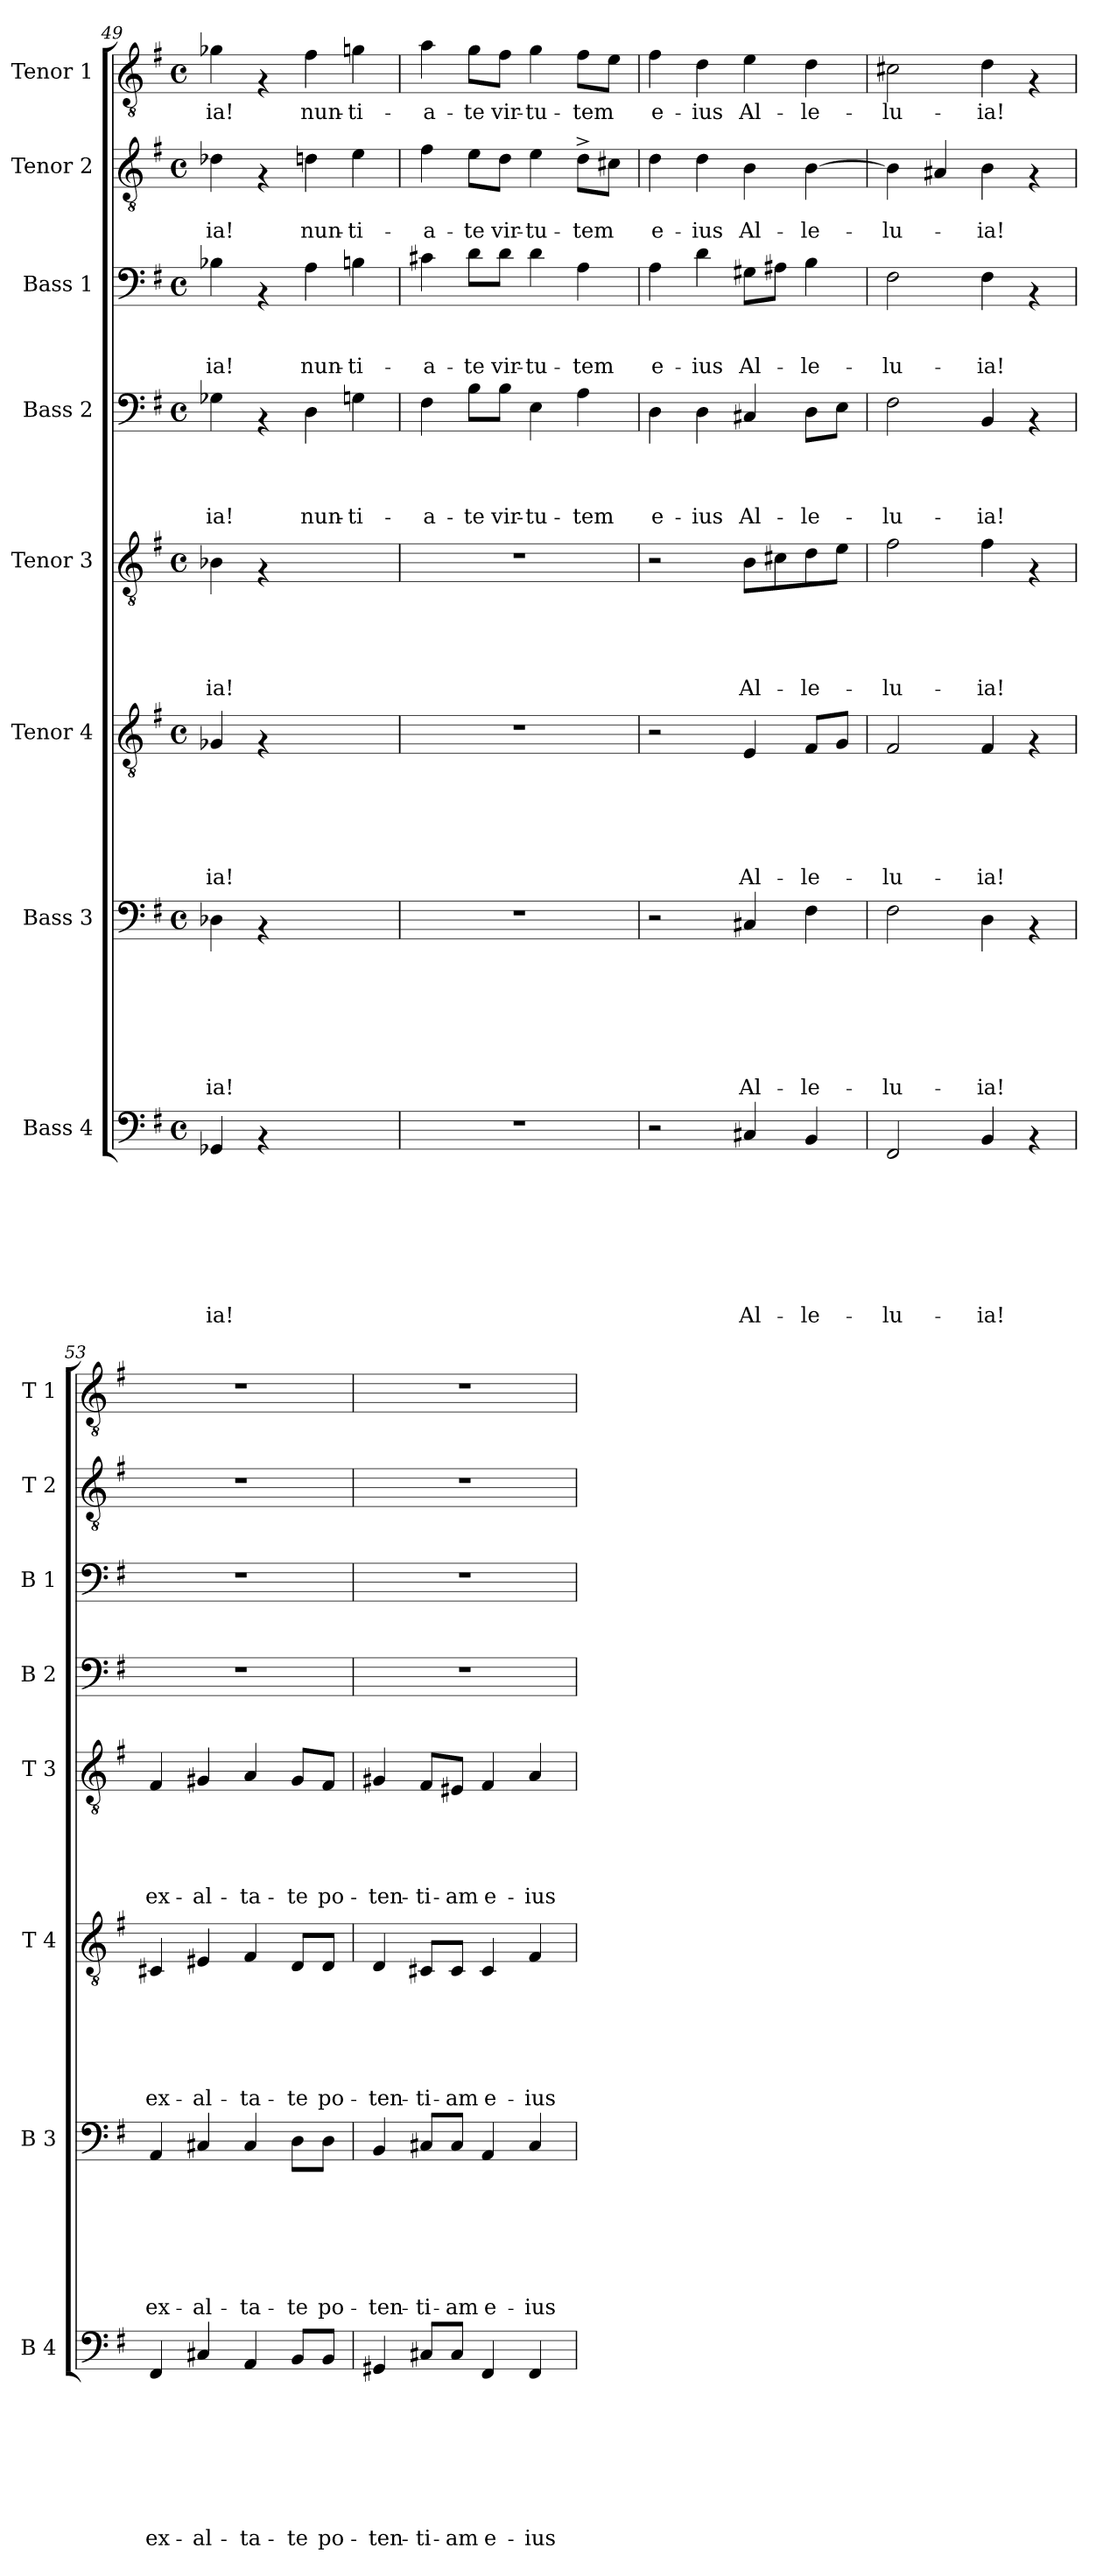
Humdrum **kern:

**kern	**text	**text	**text	**text	**text	**text	**text	**text	**kern	**text	**text	**text	**text	**text	**text	**text	**kern	**text	**text	**text	**text	**text	**text	**kern	**text	**text	**text	**text	**text	**kern	**text	**text	**text	**text	**kern	**text	**text	**text	**kern	**text	**text	**kern	**text
*part8	*part8	*part8	*part8	*part8	*part8	*part8	*part8	*part8	*part7	*part7	*part7	*part7	*part7	*part7	*part7	*part7	*part6	*part6	*part6	*part6	*part6	*part6	*part6	*part5	*part5	*part5	*part5	*part5	*part5	*part4	*part4	*part4	*part4	*part4	*part3	*part3	*part3	*part3	*part2	*part2	*part2	*part1	*part1
*staff8	*staff8	*staff8	*staff8	*staff8	*staff8	*staff8	*staff8	*staff8	*staff7	*staff7	*staff7	*staff7	*staff7	*staff7	*staff7	*staff7	*staff6	*staff6	*staff6	*staff6	*staff6	*staff6	*staff6	*staff5	*staff5	*staff5	*staff5	*staff5	*staff5	*staff4	*staff4	*staff4	*staff4	*staff4	*staff3	*staff3	*staff3	*staff3	*staff2	*staff2	*staff2	*staff1	*staff1
*I"Bass 4	*	*	*	*	*	*	*	*	*I"Bass 3	*	*	*	*	*	*	*	*I"Tenor 4	*	*	*	*	*	*	*I"Tenor 3	*	*	*	*	*	*I"Bass 2	*	*	*	*	*I"Bass 1	*	*	*	*I"Tenor 2	*	*	*I"Tenor 1	*
*I'B 4	*	*	*	*	*	*	*	*	*I'B 3	*	*	*	*	*	*	*	*I'T 4	*	*	*	*	*	*	*I'T 3	*	*	*	*	*	*I'B 2	*	*	*	*	*I'B 1	*	*	*	*I'T 2	*	*	*I'T 1	*
*clefF4	*	*	*	*	*	*	*	*	*clefF4	*	*	*	*	*	*	*	*clefGv2	*	*	*	*	*	*	*clefGv2	*	*	*	*	*	*clefF4	*	*	*	*	*clefF4	*	*	*	*clefGv2	*	*	*clefGv2	*
*k[f#]	*	*	*	*	*	*	*	*	*k[f#]	*	*	*	*	*	*	*	*k[f#]	*	*	*	*	*	*	*k[f#]	*	*	*	*	*	*k[f#]	*	*	*	*	*k[f#]	*	*	*	*k[f#]	*	*	*k[f#]	*
*G:	*	*	*	*	*	*	*	*	*G:	*	*	*	*	*	*	*	*G:	*	*	*	*	*	*	*G:	*	*	*	*	*	*G:	*	*	*	*	*G:	*	*	*	*G:	*	*	*G:	*
*M4/4	*	*	*	*	*	*	*	*	*M4/4	*	*	*	*	*	*	*	*M4/4	*	*	*	*	*	*	*M4/4	*	*	*	*	*	*M4/4	*	*	*	*	*M4/4	*	*	*	*M4/4	*	*	*M4/4	*
*met(c)	*	*	*	*	*	*	*	*	*met(c)	*	*	*	*	*	*	*	*met(c)	*	*	*	*	*	*	*met(c)	*	*	*	*	*	*met(c)	*	*	*	*	*met(c)	*	*	*	*met(c)	*	*	*met(c)	*
=49	=49	=49	=49	=49	=49	=49	=49	=49	=49	=49	=49	=49	=49	=49	=49	=49	=49	=49	=49	=49	=49	=49	=49	=49	=49	=49	=49	=49	=49	=49	=49	=49	=49	=49	=49	=49	=49	=49	=49	=49	=49	=49	=49
!	!	!	!	!	!	!	!	!LO:LY:b	!	!	!	!	!	!	!	!LO:LY:b	!	!	!	!	!	!	!LO:LY:b	!	!	!	!	!	!LO:LY:b	!	!	!	!	!LO:LY:b	!	!	!	!LO:LY:b	!	!	!LO:LY:b	!	!LO:LY:b
4GG-X/	.	.	.	.	.	.	.	-ia!	4D-X\	.	.	.	.	.	.	-ia!	4G-X/	.	.	.	.	.	-ia!	4B-X\	.	.	.	.	-ia!	4G-X\	.	.	.	-ia!	4B-X\	.	.	-ia!	4d-X\	.	-ia!	4g-X\	-ia!
4rAA	.	.	.	.	.	.	.	.	4rAA	.	.	.	.	.	.	.	4rF	.	.	.	.	.	.	4rF	.	.	.	.	.	4rAA	.	.	.	.	4rAA	.	.	.	4rF	.	.	4rF	.
!	!	!	!	!	!	!	!	!	!	!	!	!	!	!	!	!	!	!	!	!	!	!	!	!	!	!	!	!	!	!	!	!	!	!LO:LY:b	!	!	!	!LO:LY:b	!	!	!LO:LY:b	!	!LO:LY:b
2ryy	.	.	.	.	.	.	.	.	2ryy	.	.	.	.	.	.	.	2ryy	.	.	.	.	.	.	2ryy	.	.	.	.	.	4D\	.	.	.	nun-	4A\	.	.	nun-	4dn\	.	nun-	4f#\	nun-
!	!	!	!	!	!	!	!	!	!	!	!	!	!	!	!	!	!	!	!	!	!	!	!	!	!	!	!	!	!	!	!	!	!	!LO:LY:b	!	!	!	!LO:LY:b	!	!	!LO:LY:b	!	!LO:LY:b
.	.	.	.	.	.	.	.	.	.	.	.	.	.	.	.	.	.	.	.	.	.	.	.	.	.	.	.	.	.	4Gn\	.	.	.	-ti-	4Bn\	.	.	-ti-	4e\	.	-ti-	4gn\	-ti-
=50	=50	=50	=50	=50	=50	=50	=50	=50	=50	=50	=50	=50	=50	=50	=50	=50	=50	=50	=50	=50	=50	=50	=50	=50	=50	=50	=50	=50	=50	=50	=50	=50	=50	=50	=50	=50	=50	=50	=50	=50	=50	=50	=50
!	!	!	!	!	!	!	!	!	!	!	!	!	!	!	!	!	!	!	!	!	!	!	!	!	!	!	!	!	!	!	!	!	!	!LO:LY:b	!	!	!	!LO:LY:b	!	!	!LO:LY:b	!	!LO:LY:b
1r	.	.	.	.	.	.	.	.	1r	.	.	.	.	.	.	.	1r	.	.	.	.	.	.	1r	.	.	.	.	.	4F#\	.	.	.	-a-	4c#X\	.	.	-a-	4f#\	.	-a-	4a\	-a-
!	!	!	!	!	!	!	!	!	!	!	!	!	!	!	!	!	!	!	!	!	!	!	!	!	!	!	!	!	!	!	!	!	!	!LO:LY:b	!	!	!	!LO:LY:b	!	!	!LO:LY:b	!	!LO:LY:b
.	.	.	.	.	.	.	.	.	.	.	.	.	.	.	.	.	.	.	.	.	.	.	.	.	.	.	.	.	.	8B\L	.	.	.	-te	8d\L	.	.	-te	8e\L	.	-te	8g\L	-te
!	!	!	!	!	!	!	!	!	!	!	!	!	!	!	!	!	!	!	!	!	!	!	!	!	!	!	!	!	!	!	!	!	!	!LO:LY:b	!	!	!	!LO:LY:b	!	!	!LO:LY:b	!	!LO:LY:b
.	.	.	.	.	.	.	.	.	.	.	.	.	.	.	.	.	.	.	.	.	.	.	.	.	.	.	.	.	.	8B\J	.	.	.	vir-	8d\J	.	.	vir-	8d\J	.	vir-	8f#\J	vir-
!	!	!	!	!	!	!	!	!	!	!	!	!	!	!	!	!	!	!	!	!	!	!	!	!	!	!	!	!	!	!	!	!	!	!LO:LY:b	!	!	!	!LO:LY:b	!	!	!LO:LY:b	!	!LO:LY:b
.	.	.	.	.	.	.	.	.	.	.	.	.	.	.	.	.	.	.	.	.	.	.	.	.	.	.	.	.	.	4E\	.	.	.	-tu-	4d\	.	.	-tu-	4e\	.	-tu-	4g\	-tu-
!	!	!	!	!	!	!	!	!	!	!	!	!	!	!	!	!	!	!	!	!	!	!	!	!	!	!	!	!	!	!	!	!	!	!LO:LY:b	!	!	!	!LO:LY:b	!	!	!LO:LY:b	!	!LO:LY:b
.	.	.	.	.	.	.	.	.	.	.	.	.	.	.	.	.	.	.	.	.	.	.	.	.	.	.	.	.	.	4A\	.	.	.	-tem	4A\	.	.	-tem	8d^>\L	.	-tem	8f#\L	-tem
.	.	.	.	.	.	.	.	.	.	.	.	.	.	.	.	.	.	.	.	.	.	.	.	.	.	.	.	.	.	.	.	.	.	.	.	.	.	.	8c#X\J	.	.	8e\J	.
=51	=51	=51	=51	=51	=51	=51	=51	=51	=51	=51	=51	=51	=51	=51	=51	=51	=51	=51	=51	=51	=51	=51	=51	=51	=51	=51	=51	=51	=51	=51	=51	=51	=51	=51	=51	=51	=51	=51	=51	=51	=51	=51	=51
!	!	!	!	!	!	!	!	!	!	!	!	!	!	!	!	!	!	!	!	!	!	!	!	!	!	!	!	!	!	!	!	!	!	!LO:LY:b	!	!	!	!LO:LY:b	!	!	!LO:LY:b	!	!LO:LY:b
2r	.	.	.	.	.	.	.	.	2r	.	.	.	.	.	.	.	2r	.	.	.	.	.	.	2r	.	.	.	.	.	4D\	.	.	.	e-	4A\	.	.	e-	4d\	.	e-	4f#\	e-
!	!	!	!	!	!	!	!	!	!	!	!	!	!	!	!	!	!	!	!	!	!	!	!	!	!	!	!	!	!	!	!	!	!	!LO:LY:b	!	!	!	!LO:LY:b	!	!	!LO:LY:b	!	!LO:LY:b
.	.	.	.	.	.	.	.	.	.	.	.	.	.	.	.	.	.	.	.	.	.	.	.	.	.	.	.	.	.	4D\	.	.	.	-ius	4d\	.	.	-ius	4d\	.	-ius	4d\	-ius
!	!	!	!	!	!	!	!	!LO:LY:b	!	!	!	!	!	!	!	!LO:LY:b	!	!	!	!	!	!	!LO:LY:b	!	!	!	!	!	!LO:LY:b	!	!	!	!	!LO:LY:b	!	!	!	!LO:LY:b	!	!	!LO:LY:b	!	!LO:LY:b
4C#X/	.	.	.	.	.	.	.	Al-	4C#X/	.	.	.	.	.	.	Al-	4E/	.	.	.	.	.	Al-	8B\L	.	.	.	.	Al-	4C#X/	.	.	.	Al-	8G#X\L	.	.	Al-	4B\	.	Al-	4e\	Al-
.	.	.	.	.	.	.	.	.	.	.	.	.	.	.	.	.	.	.	.	.	.	.	.	8c#X\	.	.	.	.	.	.	.	.	.	.	8A#X\J	.	.	.	.	.	.	.	.
!	!	!	!	!	!	!	!	!LO:LY:b	!	!	!	!	!	!	!	!LO:LY:b	!	!	!	!	!	!	!LO:LY:b	!	!	!	!	!	!LO:LY:b	!	!	!	!	!LO:LY:b	!	!	!	!LO:LY:b	!	!	!LO:LY:b	!	!LO:LY:b
4BB/	.	.	.	.	.	.	.	-le-	4F#\	.	.	.	.	.	.	-le-	8F#/L	.	.	.	.	.	-le-	8d\	.	.	.	.	-le-	8D\L	.	.	.	-le-	4B\	.	.	-le-	[>4B\	.	-le-	4d\	-le-
.	.	.	.	.	.	.	.	.	.	.	.	.	.	.	.	.	8G/J	.	.	.	.	.	.	8e\J	.	.	.	.	.	8E\J	.	.	.	.	.	.	.	.	.	.	.	.	.
=52	=52	=52	=52	=52	=52	=52	=52	=52	=52	=52	=52	=52	=52	=52	=52	=52	=52	=52	=52	=52	=52	=52	=52	=52	=52	=52	=52	=52	=52	=52	=52	=52	=52	=52	=52	=52	=52	=52	=52	=52	=52	=52	=52
!	!	!	!	!	!	!	!	!LO:LY:b	!	!	!	!	!	!	!	!LO:LY:b	!	!	!	!	!	!	!LO:LY:b	!	!	!	!	!	!LO:LY:b	!	!	!	!	!LO:LY:b	!	!	!	!LO:LY:b	!	!	!LO:LY:b	!	!LO:LY:b
2FF#/	.	.	.	.	.	.	.	-lu-	2F#\	.	.	.	.	.	.	-lu-	2F#/	.	.	.	.	.	-lu-	2f#\	.	.	.	.	-lu-	2F#\	.	.	.	-lu-	2F#\	.	.	-lu-	4B\]	.	-lu-	2c#X\	-lu-
.	.	.	.	.	.	.	.	.	.	.	.	.	.	.	.	.	.	.	.	.	.	.	.	.	.	.	.	.	.	.	.	.	.	.	.	.	.	.	4A#X/	.	.	.	.
!	!	!	!	!	!	!	!	!LO:LY:b	!	!	!	!	!	!	!	!LO:LY:b	!	!	!	!	!	!	!LO:LY:b	!	!	!	!	!	!LO:LY:b	!	!	!	!	!LO:LY:b	!	!	!	!LO:LY:b	!	!	!LO:LY:b	!	!LO:LY:b
4BB/	.	.	.	.	.	.	.	-ia!	4D\	.	.	.	.	.	.	-ia!	4F#/	.	.	.	.	.	-ia!	4f#\	.	.	.	.	-ia!	4BB/	.	.	.	-ia!	4F#\	.	.	-ia!	4B\	.	-ia!	4d\	-ia!
4rAA	.	.	.	.	.	.	.	.	4rAA	.	.	.	.	.	.	.	4rF	.	.	.	.	.	.	4rF	.	.	.	.	.	4rAA	.	.	.	.	4rAA	.	.	.	4rF	.	.	4rF	.
=53	=53	=53	=53	=53	=53	=53	=53	=53	=53	=53	=53	=53	=53	=53	=53	=53	=53	=53	=53	=53	=53	=53	=53	=53	=53	=53	=53	=53	=53	=53	=53	=53	=53	=53	=53	=53	=53	=53	=53	=53	=53	=53	=53
!	!	!	!	!	!	!	!	!LO:LY:b	!	!	!	!	!	!	!	!LO:LY:b	!	!	!	!	!	!	!LO:LY:b	!	!	!	!	!	!LO:LY:b	!	!	!	!	!	!	!	!	!	!	!	!	!	!
4FF#/	.	.	.	.	.	.	.	ex-	4AA/	.	.	.	.	.	.	ex-	4C#X/	.	.	.	.	.	ex-	4F#/	.	.	.	.	ex-	1r	.	.	.	.	1r	.	.	.	1r	.	.	1r	.
!	!	!	!	!	!	!	!	!LO:LY:b	!	!	!	!	!	!	!	!LO:LY:b	!	!	!	!	!	!	!LO:LY:b	!	!	!	!	!	!LO:LY:b	!	!	!	!	!	!	!	!	!	!	!	!	!	!
4C#X/	.	.	.	.	.	.	.	-al-	4C#X/	.	.	.	.	.	.	-al-	4E#X/	.	.	.	.	.	-al-	4G#X/	.	.	.	.	-al-	.	.	.	.	.	.	.	.	.	.	.	.	.	.
!	!	!	!	!	!	!	!	!LO:LY:b	!	!	!	!	!	!	!	!LO:LY:b	!	!	!	!	!	!	!LO:LY:b	!	!	!	!	!	!LO:LY:b	!	!	!	!	!	!	!	!	!	!	!	!	!	!
4AA/	.	.	.	.	.	.	.	-ta-	4C#/	.	.	.	.	.	.	-ta-	4F#/	.	.	.	.	.	-ta-	4A/	.	.	.	.	-ta-	.	.	.	.	.	.	.	.	.	.	.	.	.	.
!	!	!	!	!	!	!	!	!LO:LY:b	!	!	!	!	!	!	!	!LO:LY:b	!	!	!	!	!	!	!LO:LY:b	!	!	!	!	!	!LO:LY:b	!	!	!	!	!	!	!	!	!	!	!	!	!	!
8BB/L	.	.	.	.	.	.	.	-te	8D\L	.	.	.	.	.	.	-te	8D/L	.	.	.	.	.	-te	8G#/L	.	.	.	.	-te	.	.	.	.	.	.	.	.	.	.	.	.	.	.
!	!	!	!	!	!	!	!	!LO:LY:b	!	!	!	!	!	!	!	!LO:LY:b	!	!	!	!	!	!	!LO:LY:b	!	!	!	!	!	!LO:LY:b	!	!	!	!	!	!	!	!	!	!	!	!	!	!
8BB/J	.	.	.	.	.	.	.	po-	8D\J	.	.	.	.	.	.	po-	8D/J	.	.	.	.	.	po-	8F#/J	.	.	.	.	po-	.	.	.	.	.	.	.	.	.	.	.	.	.	.
!!LO:PB:g=z
=54	=54	=54	=54	=54	=54	=54	=54	=54	=54	=54	=54	=54	=54	=54	=54	=54	=54	=54	=54	=54	=54	=54	=54	=54	=54	=54	=54	=54	=54	=54	=54	=54	=54	=54	=54	=54	=54	=54	=54	=54	=54	=54	=54
!	!	!	!	!	!	!	!	!LO:LY:b	!	!	!	!	!	!	!	!LO:LY:b	!	!	!	!	!	!	!LO:LY:b	!	!	!	!	!	!LO:LY:b	!	!	!	!	!	!	!	!	!	!	!	!	!	!
4GG#X/	.	.	.	.	.	.	.	-ten-	4BB/	.	.	.	.	.	.	-ten-	4D/	.	.	.	.	.	-ten-	4G#X/	.	.	.	.	-ten-	1r	.	.	.	.	1r	.	.	.	1r	.	.	1r	.
!	!	!	!	!	!	!	!	!LO:LY:b	!	!	!	!	!	!	!	!LO:LY:b	!	!	!	!	!	!	!LO:LY:b	!	!	!	!	!	!LO:LY:b	!	!	!	!	!	!	!	!	!	!	!	!	!	!
8C#X/L	.	.	.	.	.	.	.	-ti-	8C#X/L	.	.	.	.	.	.	-ti-	8C#X/L	.	.	.	.	.	-ti-	8F#/L	.	.	.	.	-ti-	.	.	.	.	.	.	.	.	.	.	.	.	.	.
!	!	!	!	!	!	!	!	!LO:LY:b	!	!	!	!	!	!	!	!LO:LY:b	!	!	!	!	!	!	!LO:LY:b	!	!	!	!	!	!LO:LY:b	!	!	!	!	!	!	!	!	!	!	!	!	!	!
8C#/J	.	.	.	.	.	.	.	-am	8C#/J	.	.	.	.	.	.	-am	8C#/J	.	.	.	.	.	-am	8E#X/J	.	.	.	.	-am	.	.	.	.	.	.	.	.	.	.	.	.	.	.
!	!	!	!	!	!	!	!	!LO:LY:b	!	!	!	!	!	!	!	!LO:LY:b	!	!	!	!	!	!	!LO:LY:b	!	!	!	!	!	!LO:LY:b	!	!	!	!	!	!	!	!	!	!	!	!	!	!
4FF#/	.	.	.	.	.	.	.	e-	4AA/	.	.	.	.	.	.	e-	4C#/	.	.	.	.	.	e-	4F#/	.	.	.	.	e-	.	.	.	.	.	.	.	.	.	.	.	.	.	.
!	!	!	!	!	!	!	!	!LO:LY:b	!	!	!	!	!	!	!	!LO:LY:b	!	!	!	!	!	!	!LO:LY:b	!	!	!	!	!	!LO:LY:b	!	!	!	!	!	!	!	!	!	!	!	!	!	!
4FF#/	.	.	.	.	.	.	.	-ius	4C#/	.	.	.	.	.	.	-ius	4F#/	.	.	.	.	.	-ius	4A/	.	.	.	.	-ius	.	.	.	.	.	.	.	.	.	.	.	.	.	.
=	=	=	=	=	=	=	=	=	=	=	=	=	=	=	=	=	=	=	=	=	=	=	=	=	=	=	=	=	=	=	=	=	=	=	=	=	=	=	=	=	=	=	=
*-	*-	*-	*-	*-	*-	*-	*-	*-	*-	*-	*-	*-	*-	*-	*-	*-	*-	*-	*-	*-	*-	*-	*-	*-	*-	*-	*-	*-	*-	*-	*-	*-	*-	*-	*-	*-	*-	*-	*-	*-	*-	*-	*-
